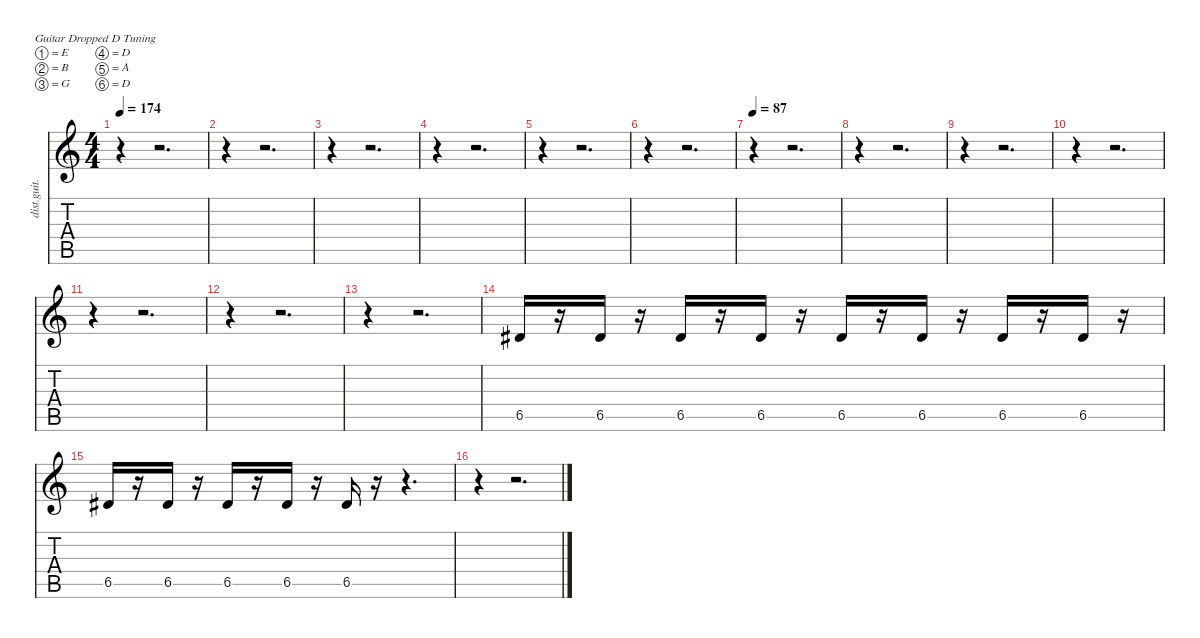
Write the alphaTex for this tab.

\defaultSystemsLayout 4
\hideDynamics
\bracketExtendMode nobrackets
\track ("Дорожка 5" "dist.guit.") {instrument distortionguitar}
\staff {score tabs}
\tuning (E4 B3 G3 D3 A2 D2)
\ts (4 4)
\tempo 174
\clef g2
\ks c
r.4{dy f beam Down} r.2{d beam Down} |
r.4{beam Down} r.2{d beam Down} |
r.4{beam Down} r.2{d beam Down} |
r.4{beam Down} r.2{d beam Down} |
r.4{beam Down} r.2{d beam Down} |
r.4{beam Down} r.2{d beam Down} |
\tempo 87
r.4{beam Down} r.2{d beam Down} |
r.4{beam Down} r.2{d beam Down} |
r.4{beam Down} r.2{d beam Down} |
r.4{beam Down} r.2{d beam Down} |
r.4{beam Down} r.2{d beam Down} |
r.4{beam Down} r.2{d beam Down} |
r.4{beam Down} r.2{d beam Down} |
6.5{acc #}.16{beam Up} r.16{beam Up} 6.5{acc #}.16{beam Up} r.16{beam Down} 6.5{acc #}.16{beam Up} r.16{beam Up} 6.5{acc #}.16{beam Up} r.16{beam Down} 6.5{acc #}.16{beam Up} r.16{beam Up} 6.5{acc #}.16{beam Up} r.16{beam Down} 6.5{acc #}.16{beam Up} r.16{beam Up} 6.5{acc #}.16{beam Up} r.16{beam Down} |
6.5{acc #}.16{beam Up} r.16{beam Up} 6.5{acc #}.16{beam Up} r.16{beam Down} 6.5{acc #}.16{beam Up} r.16{beam Up} 6.5{acc #}.16{beam Up} r.16{beam Down} 6.5{acc #}.16{beam Up} r.16{beam Down} r.4{d beam Down} |
r.4{beam Down} r.2{d beam Down}
